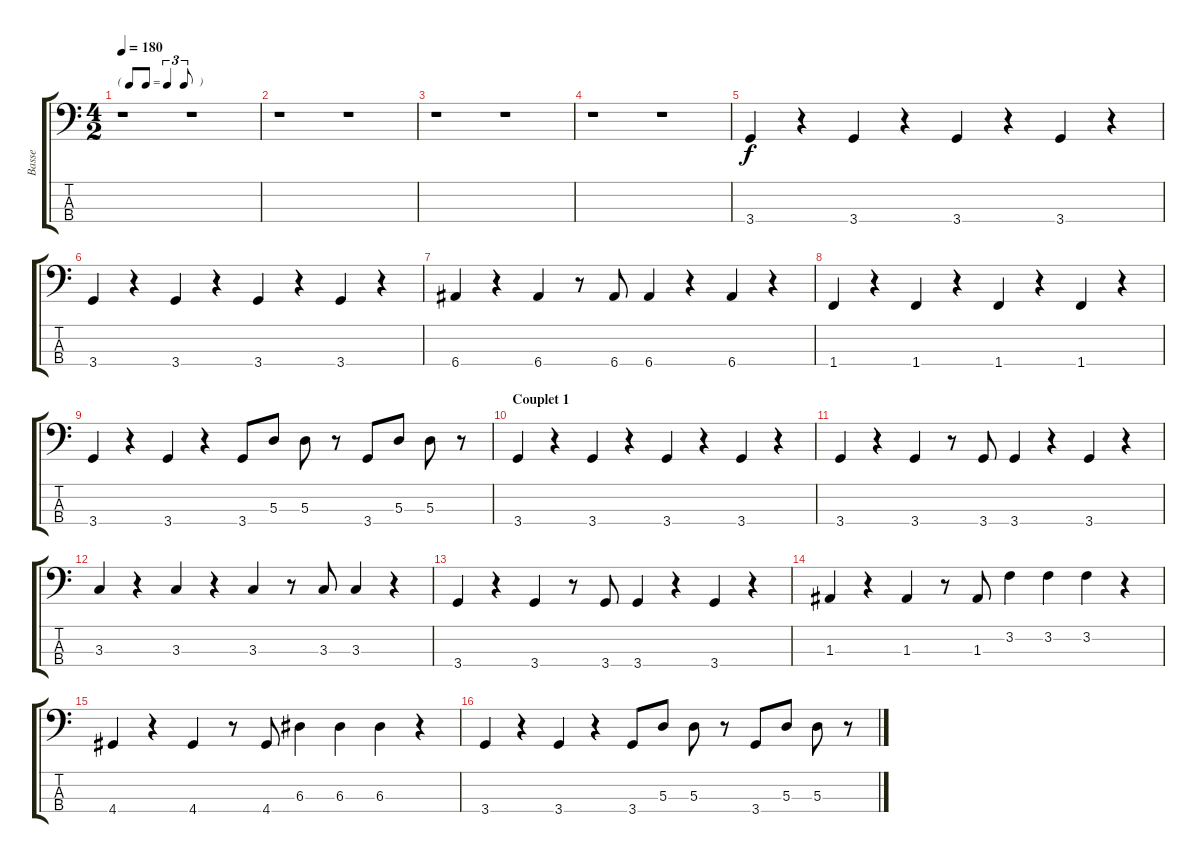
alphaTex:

\track ("Basse" "Basse") {instrument electricbassfinger}
\staff {score tabs}
\tuning (G2 D2 A1 E1) {hide}
\ts (4 2)
\tf triplet8th
\tempo 180
\clef f4
\ks c
r.1{dy f instrument electricbassfinger} r.1 |
r.1 r.1 |
r.1 r.1 |
r.1 r.1 |
3.4.4 r.4 3.4.4 r.4 3.4.4 r.4 3.4.4 r.4 |
3.4.4 r.4 3.4.4 r.4 3.4.4 r.4 3.4.4 r.4 |
6.4.4 r.4 6.4.4 r.8 6.4.8 6.4.4 r.4 6.4.4 r.4 |
1.4.4 r.4 1.4.4 r.4 1.4.4 r.4 1.4.4 r.4 |
3.4.4 r.4 3.4.4 r.4 3.4.8 5.3.8 5.3.8 r.8 3.4.8 5.3.8 5.3.8 r.8 |
\section ("" "Couplet 1")
3.4.4 r.4 3.4.4 r.4 3.4.4 r.4 3.4.4 r.4 |
3.4.4 r.4 3.4.4 r.8 3.4.8 3.4.4 r.4 3.4.4 r.4 |
3.3.4 r.4 3.3.4 r.4 3.3.4 r.8 3.3.8 3.3.4 r.4 |
3.4.4 r.4 3.4.4 r.8 3.4.8 3.4.4 r.4 3.4.4 r.4 |
1.3.4 r.4 1.3.4 r.8 1.3.8 3.2.4 3.2.4 3.2.4 r.4 |
4.4.4 r.4 4.4.4 r.8 4.4.8 6.3.4 6.3.4 6.3.4 r.4 |
3.4.4 r.4 3.4.4 r.4 3.4.8 5.3.8 5.3.8 r.8 3.4.8 5.3.8 5.3.8 r.8
